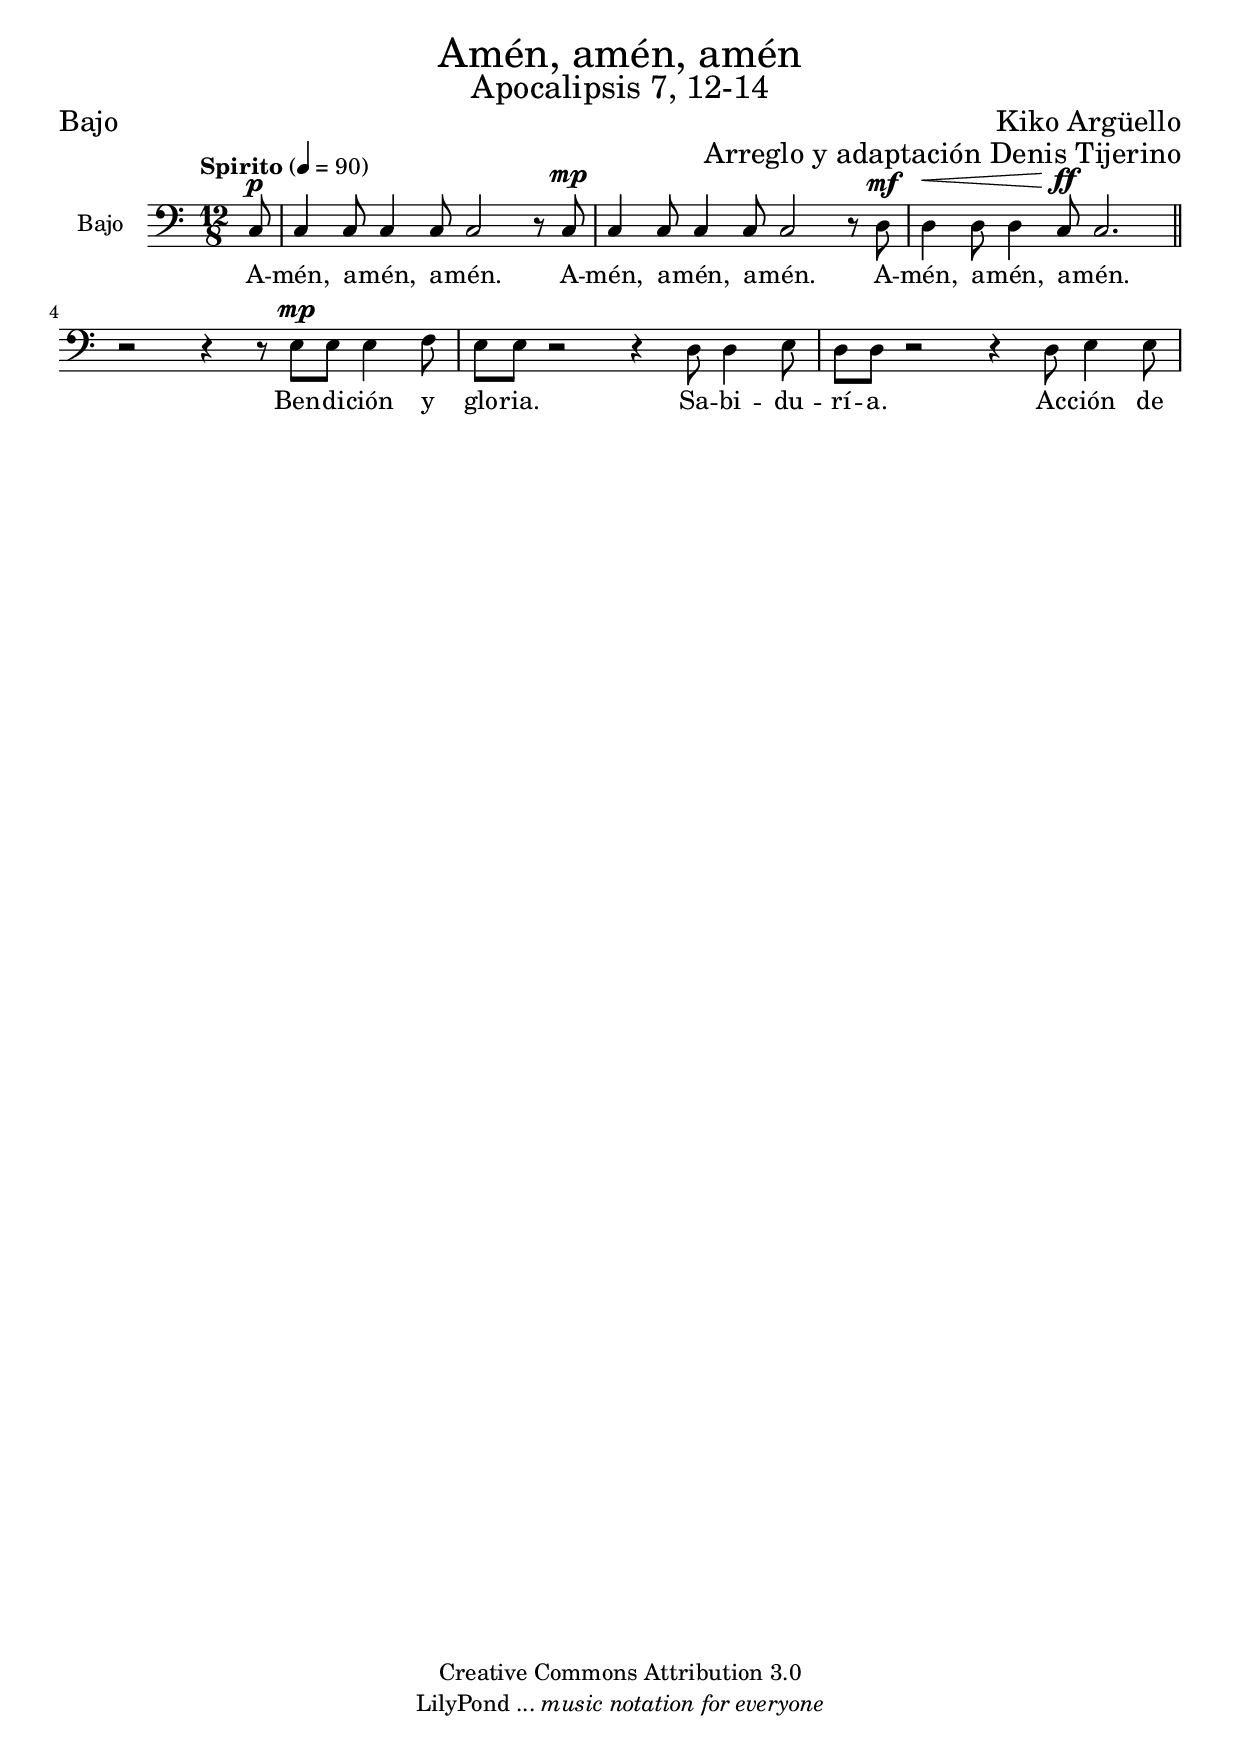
% Hatikva - Arpa
% by serachsam

\language "espanol"
\version "2.23.2"

% --- Global parameters
%particle = 0
%jump = \break
%time = 4

% --- Includes
\include "global.ily"
bass = \relative do {
  \clef bass
  \compressEmptyMeasures
  \dynamicUp

  \partial 8 do8\p
  do4 do8 do4 do8 do2 r8 do\mp
  do4 do8 do4 do8 do2 r8 re\mf
  re4\< re8 re4 do8\ff do2.
  r2 r4 r8 mi8\mp mi mi4 fa8
  mi8 mi r2 r4 re8 re4 mi8
  re8 re r2 r4 re8 mi4 mi8
}

bass-lyrics = \lyricmode {
  A -- mén, a -- mén, a -- mén.
  A -- mén, a -- mén, a -- mén.
  A -- mén, a -- mén, a -- mén.

  Ben -- di -- ción y glo -- ria.
  Sa -- bi -- du -- rí -- a.
  Ac -- ción de
}

% \include "metronome.ily"

% --- Global size
%#(set-global-staff-size \size)

% --- Header
\markup { \fill-line { \center-column { \fontsize #5 \title \fontsize #3 \subtitle } } }
\markup { \fill-line { \fontsize #2 "Bajo" \right-column { \fontsize #2 \autor } } }
\markup { \fill-line { "" \right-column { \fontsize #2 \arranger } } }
\markup { \fill-line { "" \right-column { \fontsize #2 \other } } }
\header {
  %dedication = "Dedication (dedicatoria)"
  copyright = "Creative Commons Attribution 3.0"
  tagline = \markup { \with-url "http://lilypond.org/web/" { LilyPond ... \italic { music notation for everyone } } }
  breakbefore = ##t
}

% --- Music

% --- Harmony

% --- Sheet
\score {
  <<
    \new Staff {
      <<
        \set Staff.instrumentName = "Bajo"
        \set Staff.midiInstrument = #"choir aahs"
        %\set Staff.midiMaximumVolume = #1.5
        <<
          \new Voice = "bajo" { << \global \bass >> }
          \new Lyrics \lyricsto "bajo" { \bass-lyrics }
        >>
      >>
    }
  >>
  \midi {}
  \layout {}
}

% --- Paper
\paper{
  #(set-default-paper-size "letter")
  page-breaking = #ly:page-turn-breaking
}
